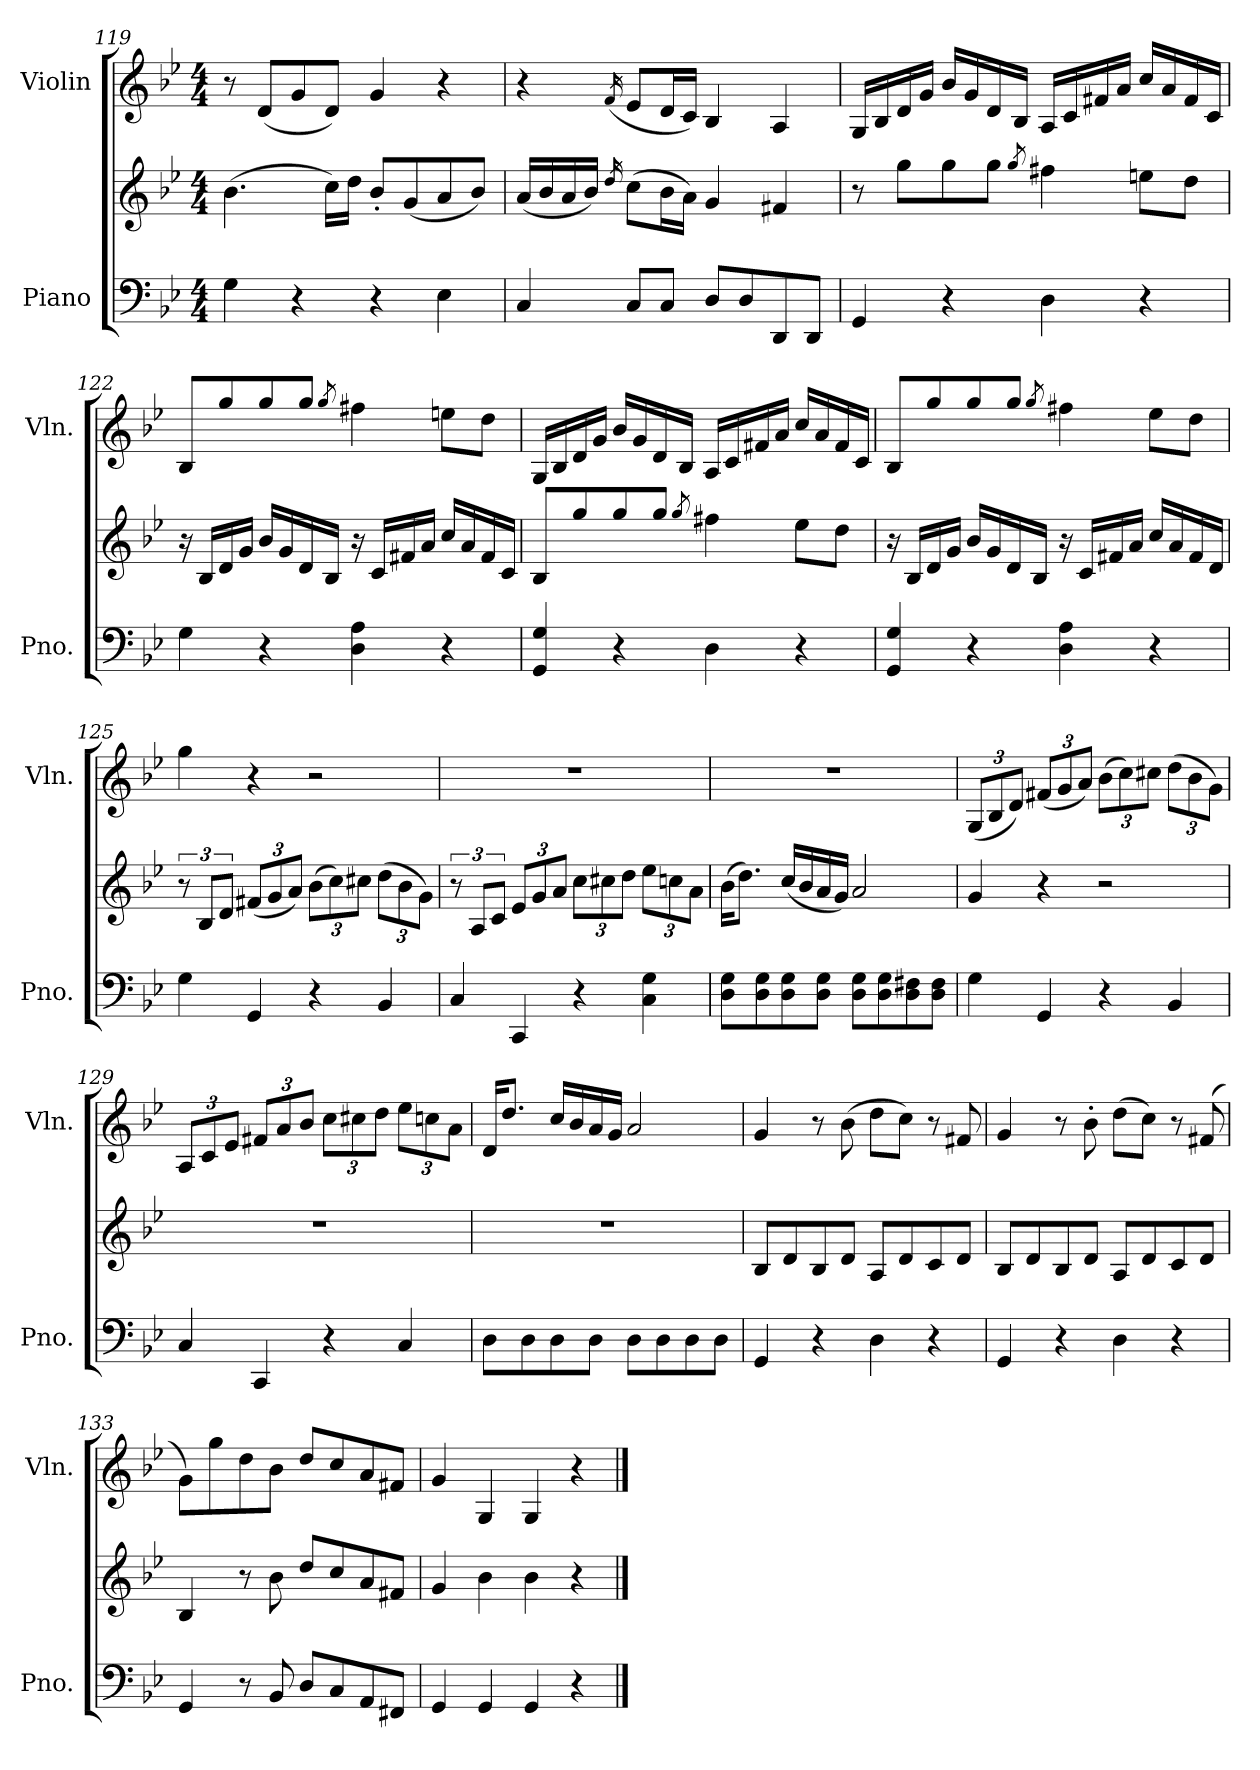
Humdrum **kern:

**kern	**kern	**kern
*part2	*part2	*part1
*staff3	*staff2	*staff1
*I"Piano	*	*I"Violin
*I'Pno.	*	*I'Vln.
*clefF4	*clefG2	*clefG2
*k[b-e-]	*k[b-e-]	*k[b-e-]
*M4/4	*M4/4	*M4/4
=119	=119	=119
4G\	(>4.b-\	8r
.	.	(<8d/L
4r	.	8g/
.	16cc\LL)	8d/J)
.	16dd\JJ	.
4r	8b-'/L	4g/
.	(<8g/	.
4E-\	8a/	4r
.	8b-/J)	.
=120	=120	=120
4C/	(<16a/LL	4r
.	16b-/	.
.	16a/	.
.	16b-/JJ)	.
.	16qdd/	(<16qf/
8C/L	(>8cc\L	8e-/L
8C/J	16b-\L	16d/L
.	16a\JJ)	16c/JJ)
8D/L	4g/	4B-/
8D/	.	.
8DD/	4f#X/	4A/
8DD/J	.	.
=121	=121	=121
4GG/	8r	16G/LL
.	.	16B-/
.	8gg\L	16d/
.	.	16g/JJ
4r	8gg\	16b-/LL
.	.	16g/
.	8gg\J	16d/
.	.	16B-/JJ
.	8qgg/	.
4D\	4ff#X\	16A/LL
.	.	16c/
.	.	16f#X/
.	.	16a/JJ
4r	8een\L	16cc/LL
.	.	16a/
.	8dd\J	16f#/
.	.	16c/JJ
=122	=122	=122
4G\	16r	8B-/L
.	16B-/LL	.
.	16d/	8gg/
.	16g/JJ	.
4r	16b-/LL	8gg/
.	16g/	.
.	16d/	8gg/J
.	16B-/JJ	.
.	.	8qgg/
4D\ 4A\	16r	4ff#X\
.	16c/LL	.
.	16f#X/	.
.	16a/JJ	.
4r	16cc/LL	8een\L
.	16a/	.
.	16f#/	8dd\J
.	16c/JJ	.
=123	=123	=123
4GG/ 4G/	8B-/L	16G/LL
.	.	16B-/
.	8gg/	16d/
.	.	16g/JJ
4r	8gg/	16b-/LL
.	.	16g/
.	8gg/J	16d/
.	.	16B-/JJ
.	8qgg/	.
4D\	4ff#X\	16A/LL
.	.	16c/
.	.	16f#X/
.	.	16a/JJ
4r	8ee-\L	16cc/LL
.	.	16a/
.	8dd\J	16f#/
.	.	16c/JJ
=124	=124	=124
4GG/ 4G/	16r	8B-/L
.	16B-/LL	.
.	16d/	8gg/
.	16g/JJ	.
4r	16b-/LL	8gg/
.	16g/	.
.	16d/	8gg/J
.	16B-/JJ	.
.	.	8qgg/
4D\ 4A\	16r	4ff#X\
.	16c/LL	.
.	16f#X/	.
.	16a/JJ	.
4r	16cc/LL	8ee-\L
.	16a/	.
.	16f#/	8dd\J
.	16d/JJ	.
=125	=125	=125
4G\	12r	4gg\
.	12B-/L	.
.	12d/J	.
*	*Xbrackettup	*
4GG/	(<12f#X/L	4r
.	12g/	.
.	12a/J)	.
4r	(>12b-\L	2r
.	12cc\)	.
.	12cc#X\J	.
4BB-/	(>12dd\L	.
.	12b-\	.
.	12g\J)	.
=126	=126	=126
*	*brackettup	*
4C/	12r	1r
.	12A/L	.
.	12c/J	.
*	*Xbrackettup	*
4CC/	12e-/L	.
.	12g/	.
.	12a/J	.
4r	12cc\L	.
.	12cc#X\	.
.	12dd\J	.
4C\ 4G\	12ee-\L	.
.	12ccn\	.
.	12a\J	.
=127	=127	=127
8D\ 8G\L	(>16b-\KL	1r
.	8.dd\J)	.
8D\ 8G\	.	.
8D\ 8G\	(<16cc/LL	.
.	16b-/	.
8D\ 8G\J	16a/	.
.	16g/JJ)	.
8D\ 8G\L	2a/	.
8D\ 8G\	.	.
8D\ 8F#X\	.	.
8D\ 8F#\J	.	.
=128	=128	=128
*	*	*Xbrackettup
4G\	4g/	(<12G/L
.	.	12B-/
.	.	12d/J)
4GG/	4r	(<12f#X/L
.	.	12g/
.	.	12a/J)
4r	2r	(>12b-\L
.	.	12cc\)
.	.	12cc#X\J
4BB-/	.	(>12dd\L
.	.	12b-\
.	.	12g\J)
=129	=129	=129
4C/	1r	12A/L
.	.	12c/
.	.	12e-/J
4CC/	.	12f#X/L
.	.	12a/
.	.	12b-/J
4r	.	12cc\L
.	.	12cc#X\
.	.	12dd\J
4C/	.	12ee-\L
.	.	12ccn\
.	.	12a\J
=130	=130	=130
8D\L	1r	16d/KL
.	.	8.dd/J
8D\	.	.
8D\	.	16cc/LL
.	.	16b-/
8D\J	.	16a/
.	.	16g/JJ
8D\L	.	2a/
8D\	.	.
8D\	.	.
8D\J	.	.
=131	=131	=131
4GG/	8B-/L	4g/
.	8d/	.
4r	8B-/	8r
.	8d/J	(>8b-\
4D\	8A/L	8dd\L
.	8d/	8cc\J)
4r	8c/	8r
.	8d/J	8f#X/
=132	=132	=132
4GG/	8B-/L	4g/
.	8d/	.
4r	8B-/	8r
.	8d/J	8b-'\
4D\	8A/L	(>8dd\L
.	8d/	8cc\J)
4r	8c/	8r
.	8d/J	(<8f#X/
=133	=133	=133
4GG/	4B-/	8g\L)
.	.	8gg\
8r	8r	8dd\
8BB-/	8b-\	8b-\J
8D/L	8dd/L	8dd/L
8C/	8cc/	8cc/
8AA/	8a/	8a/
8FF#X/J	8f#X/J	8f#X/J
=134	=134	=134
4GG/	4g/	4g/
4GG/	4b-\	4G/
4GG/	4b-\	4G/
4r	4r	4r
==	==	==
*-	*-	*-
